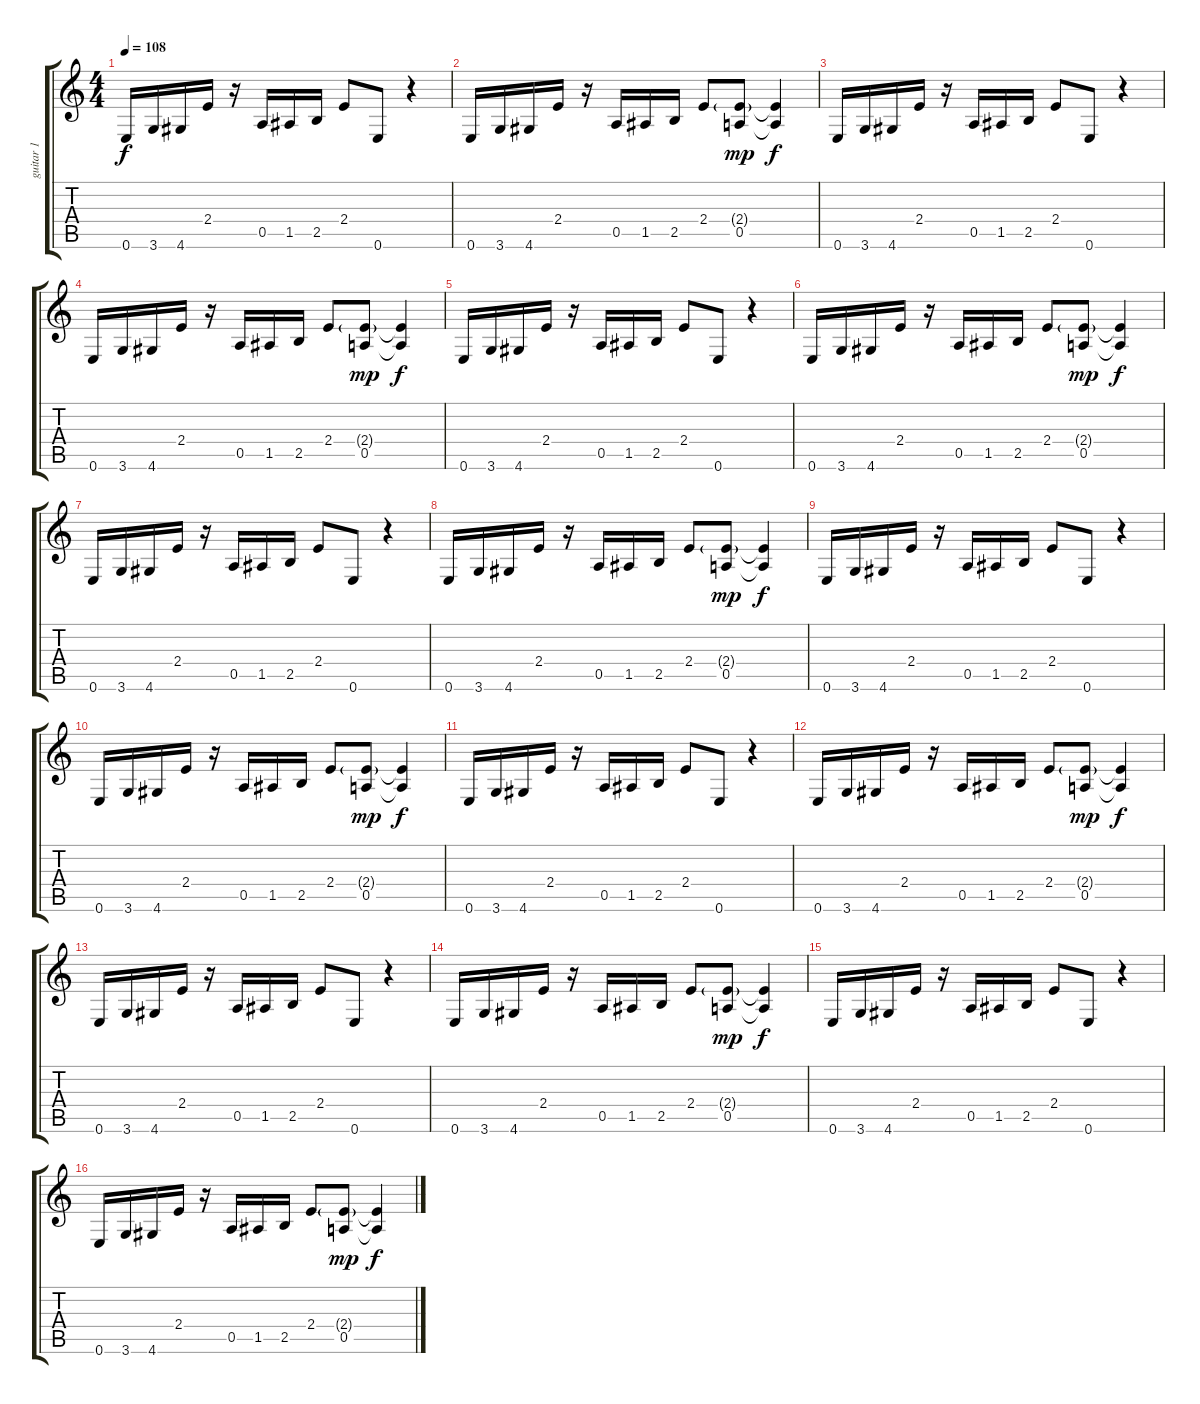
\track ("guitar 1" "guitar 1") {instrument overdrivenguitar}
\staff {score tabs}
\tuning (E4 B3 G3 D3 A2 E2) {hide}
\ts (4 4)
\tempo 108
\clef g2
\ks c
0.6.16{dy f} 3.6.16 4.6.16 2.4.16 r.16 0.5.16 1.5.16 2.5.16 2.4.8 0.6.8 r.4 |
0.6.16 3.6.16 4.6.16 2.4.16 r.16 0.5.16 1.5.16 2.5.16 2.4.8 (2.4{g} 0.5).8{dy mp} (2.4{t} 0.5{t}).4{dy f} |
0.6.16 3.6.16 4.6.16 2.4.16 r.16 0.5.16 1.5.16 2.5.16 2.4.8 0.6.8 r.4 |
0.6.16 3.6.16 4.6.16 2.4.16 r.16 0.5.16 1.5.16 2.5.16 2.4.8 (2.4{g} 0.5).8{dy mp} (2.4{t} 0.5{t}).4{dy f} |
0.6.16 3.6.16 4.6.16 2.4.16 r.16 0.5.16 1.5.16 2.5.16 2.4.8 0.6.8 r.4 |
0.6.16 3.6.16 4.6.16 2.4.16 r.16 0.5.16 1.5.16 2.5.16 2.4.8 (2.4{g} 0.5).8{dy mp} (2.4{t} 0.5{t}).4{dy f} |
0.6.16 3.6.16 4.6.16 2.4.16 r.16 0.5.16 1.5.16 2.5.16 2.4.8 0.6.8 r.4 |
0.6.16 3.6.16 4.6.16 2.4.16 r.16 0.5.16 1.5.16 2.5.16 2.4.8 (2.4{g} 0.5).8{dy mp} (2.4{t} 0.5{t}).4{dy f} |
0.6.16 3.6.16 4.6.16 2.4.16 r.16 0.5.16 1.5.16 2.5.16 2.4.8 0.6.8 r.4 |
0.6.16 3.6.16 4.6.16 2.4.16 r.16 0.5.16 1.5.16 2.5.16 2.4.8 (2.4{g} 0.5).8{dy mp} (2.4{t} 0.5{t}).4{dy f} |
0.6.16 3.6.16 4.6.16 2.4.16 r.16 0.5.16 1.5.16 2.5.16 2.4.8 0.6.8 r.4 |
0.6.16 3.6.16 4.6.16 2.4.16 r.16 0.5.16 1.5.16 2.5.16 2.4.8 (2.4{g} 0.5).8{dy mp} (2.4{t} 0.5{t}).4{dy f} |
0.6.16 3.6.16 4.6.16 2.4.16 r.16 0.5.16 1.5.16 2.5.16 2.4.8 0.6.8 r.4 |
0.6.16 3.6.16 4.6.16 2.4.16 r.16 0.5.16 1.5.16 2.5.16 2.4.8 (2.4{g} 0.5).8{dy mp} (2.4{t} 0.5{t}).4{dy f} |
0.6.16 3.6.16 4.6.16 2.4.16 r.16 0.5.16 1.5.16 2.5.16 2.4.8 0.6.8 r.4 |
0.6.16 3.6.16 4.6.16 2.4.16 r.16 0.5.16 1.5.16 2.5.16 2.4.8 (2.4{g} 0.5).8{dy mp} (2.4{t} 0.5{t}).4{dy f}
